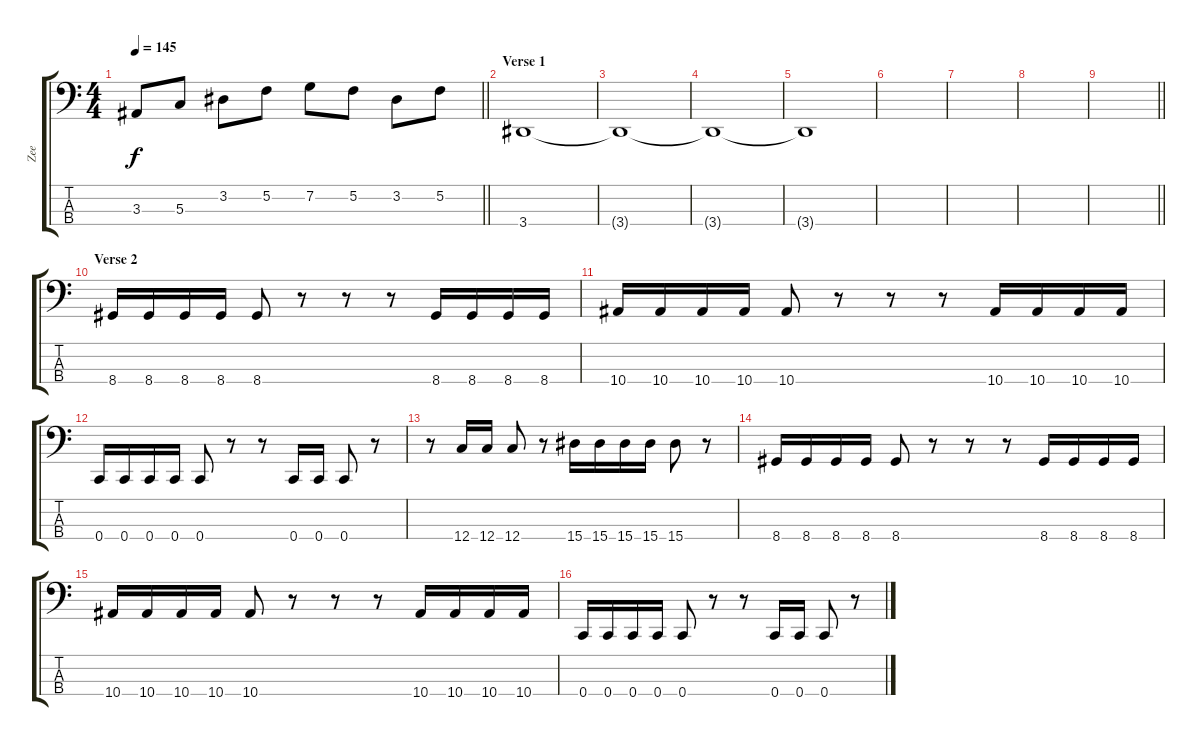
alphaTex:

\track ("Zee" "Zee") {instrument electricbassfinger}
\staff {score tabs}
\tuning (F2 C2 G1 C1) {hide}
\ts (4 4)
\tempo 145
\clef f4
\barLineRight lightlight
\ks c
3.3.8{dy f} 5.3.8 3.2.8 5.2.8 7.2.8 5.2.8 3.2.8 5.2.8 |
\section ("" "Verse 1")
3.4.1{volume 0} |
3.4{t}.1 |
3.4{t}.1 |
3.4{t}.1 |
|
|
|
\barLineRight lightlight
|
\section ("" "Verse 2")
8.4.16 8.4.16 8.4.16 8.4.16 8.4.8 r.8 r.8 r.8 8.4.16 8.4.16 8.4.16 8.4.16 |
10.4.16 10.4.16 10.4.16 10.4.16 10.4.8 r.8 r.8 r.8 10.4.16 10.4.16 10.4.16 10.4.16 |
0.4.16 0.4.16 0.4.16 0.4.16 0.4.8 r.8 r.8 0.4.16 0.4.16 0.4.8 r.8 |
r.8 12.4.16 12.4.16 12.4.8 r.8 15.4.16 15.4.16 15.4.16 15.4.16 15.4.8 r.8 |
8.4.16 8.4.16 8.4.16 8.4.16 8.4.8 r.8 r.8 r.8 8.4.16 8.4.16 8.4.16 8.4.16 |
10.4.16 10.4.16 10.4.16 10.4.16 10.4.8 r.8 r.8 r.8 10.4.16 10.4.16 10.4.16 10.4.16 |
0.4.16 0.4.16 0.4.16 0.4.16 0.4.8 r.8 r.8 0.4.16 0.4.16 0.4.8 r.8
